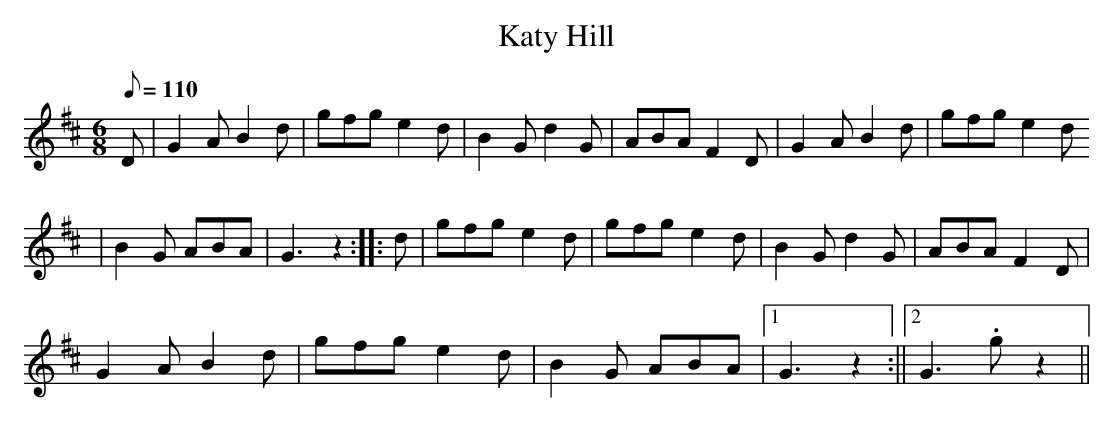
X:1
T:Katy Hill
M:6/8
L:1/8
Q:110
K:D
D | G2 A B2 d | gfg e2 d | B2 G d2 G | ABA F2 D | G2 A B2 d | gfg e2 d
| B2 G ABA | G3 z2 :||: d | gfg e2 d | gfg e2 d | B2 G d2 G | ABA F2 D |
G2 A B2 d | gfg e2 d | B2 G ABA |1 G3 z2 :||2 G3 .g z2 ||
